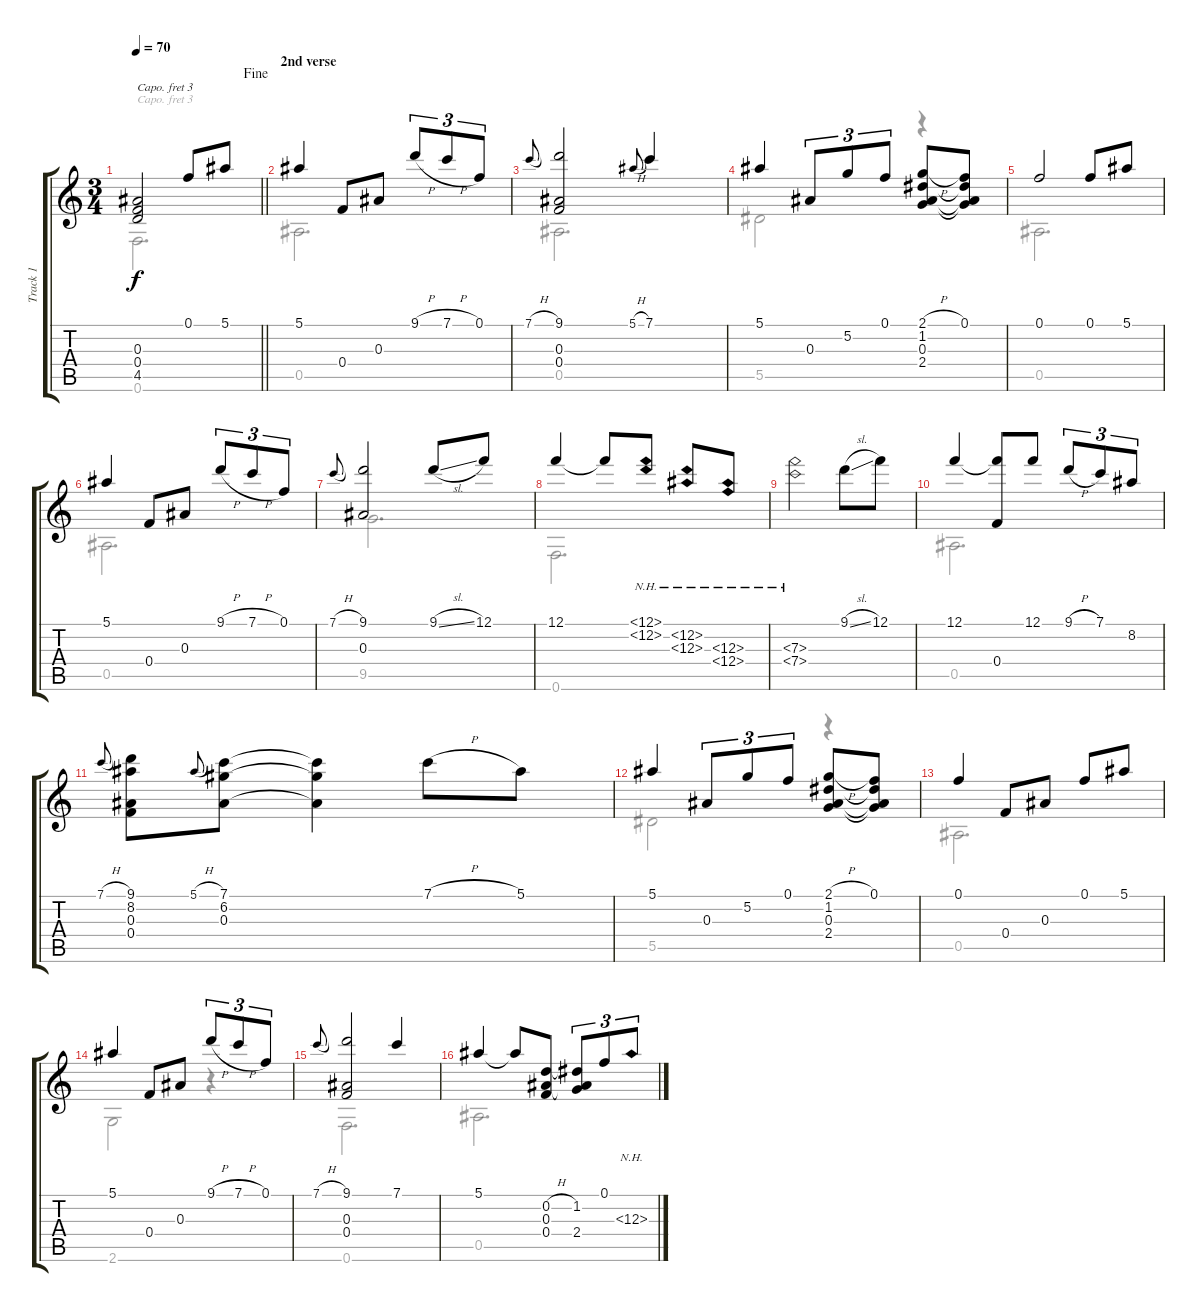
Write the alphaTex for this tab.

\track ("Track 1" "Track 1") {instrument acousticguitarsteel}
\staff {score tabs}
\capo 3
\tuning (D4 B3 G3 D3 G2 D2) {hide}
\voice
\ts (3 4)
\jump fine
\tempo 70
\clef g2
\barLineRight lightlight
\ks c
(0.3 0.4 4.5).2{dy f} 0.1.8 5.1.8 |
\section ("" "2nd verse")
5.1.4 0.4.8 0.3.8 9.1{h}.8{tu (3 2)} 7.1{h}.8{tu (3 2)} 0.1.8{tu (3 2)} |
7.1{h}.8{gr onbeat} (9.1 0.3 0.4).2 5.1{h}.8{gr onbeat} 7.1.4 |
5.1.4 0.3.8{tu (3 2)} 5.2.8{tu (3 2)} 0.1.8{tu (3 2)} (2.1{h} 1.2 0.3 2.4).8 (0.1 1.2{t} 0.3{t} 2.4{t}).8 |
0.1.2 0.1.8 5.1.8 |
5.1.4 0.4.8 0.3.8 9.1{h}.8{tu (3 2)} 7.1{h}.8{tu (3 2)} 0.1.8{tu (3 2)} |
7.1{h}.8{gr onbeat} (9.1 0.3).2 9.1{sl}.8 12.1.8 |
12.1.4 12.1{t}.8 (12.1{nh} 12.2{nh}).8 (12.2{nh} 12.3{nh}).8 (12.3{nh} 12.4{nh}).8 |
(7.3{nh} 7.4{nh}).2 9.1{sl}.8 12.1.8 |
12.1.4 (12.1{t} 0.4).8 12.1.8 9.1{h}.8{tu (3 2)} 7.1.8{tu (3 2)} 8.2.8{tu (3 2)} |
7.1{h}.8{gr onbeat} (9.1 8.2 0.3 0.4).8 5.1{h}.8{gr onbeat} (7.1 6.2 0.3).8 (7.1{t} 6.2{t} 0.3{t}).4 7.1{h}.8 5.1.8 |
5.1.4 0.3.8{tu (3 2)} 5.2.8{tu (3 2)} 0.1.8{tu (3 2)} (2.1{h} 1.2 0.3 2.4).8 (0.1 1.2{t} 0.3{t} 2.4{t}).8 |
0.1.4 0.4.8 0.3.8 0.1.8 5.1.8 |
5.1.4 0.4.8 0.3.8 9.1{h}.8{tu (3 2)} 7.1{h}.8{tu (3 2)} 0.1.8{tu (3 2)} |
7.1{h}.8{gr onbeat} (9.1 0.3 0.4).2 7.1.4 |
5.1.4 5.1{t}.8 (0.2{h} 0.3 0.4).8 (1.2 0.3{t} 2.4).8{tu (3 2)} 0.1.8{tu (3 2)} 12.3{nh}.8{tu (3 2)}
\voice
\clef g2
\ottava regular
\simile none
\barLineRight lightlight
\ks c
0.6.2{d dy f} |
0.5.2{d} |
0.5.2{d} |
5.5.2 r.4 |
0.5.2{d} |
0.5.2{d} |
9.5.2{d} |
0.6.2{d} |
|
0.5.2{d} |
|
5.5.2 r.4 |
0.5.2{d} |
2.6.2 r.4 |
0.6.2{d} |
0.5.2{d}
